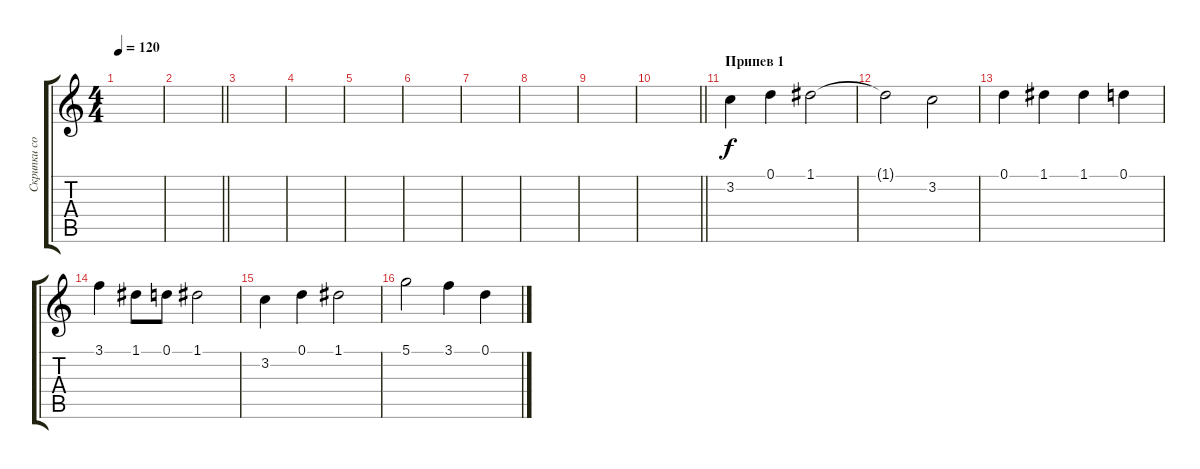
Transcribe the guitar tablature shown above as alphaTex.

\track ("Скрипки сопрано 1" "Скрипки со") {instrument stringensemble1}
\staff {score tabs}
\tuning (D5 A4 F4 C4 G3 C3) {hide}
\ts (4 4)
\tempo 120
\clef g2
\ks c
|
\barLineRight lightlight
|
|
|
|
|
|
|
|
\barLineRight lightlight
|
\section ("" "Припев 1")
3.2.4{volume 16 instrument stringensemble1} 0.1.4 1.1.2 |
1.1{t}.2 3.2.2 |
0.1.4 1.1.4 1.1.4 0.1.4 |
3.1.4 1.1.8 0.1.8 1.1.2 |
3.2.4 0.1.4 1.1.2 |
5.1.2 3.1.4 0.1.4
